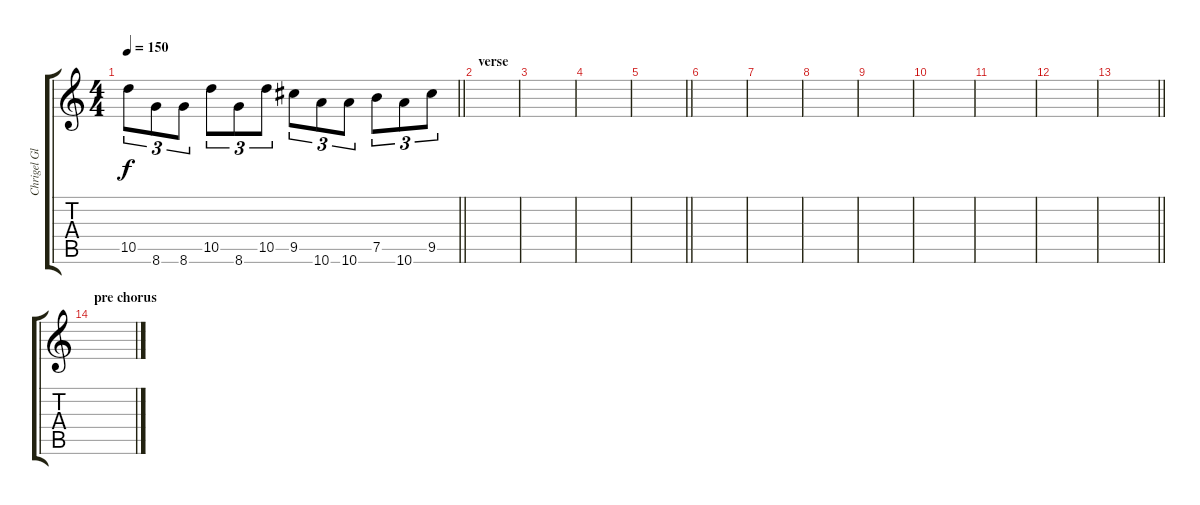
\track ("Chrigel Glanzmann" "Chrigel Gl") {instrument piccolo}
\staff {score tabs}
\tuning (B5 Gb5 D5 A4 E4 B3) {hide}
\ts (4 4)
\tempo 150
\clef g2
\barLineRight lightlight
\ks c
10.5.8{tu (3 2) dy f} 8.6.8{tu (3 2)} 8.6.8{tu (3 2)} 10.5.8{tu (3 2)} 8.6.8{tu (3 2)} 10.5.8{tu (3 2)} 9.5.8{tu (3 2)} 10.6.8{tu (3 2)} 10.6.8{tu (3 2)} 7.5.8{tu (3 2)} 10.6.8{tu (3 2)} 9.5.8{tu (3 2)} |
\section ("" "verse")
|
|
|
\barLineRight lightlight
|
\section ("" "")
|
|
|
|
|
|
|
\barLineRight lightlight
|
\section ("" "pre chorus")
